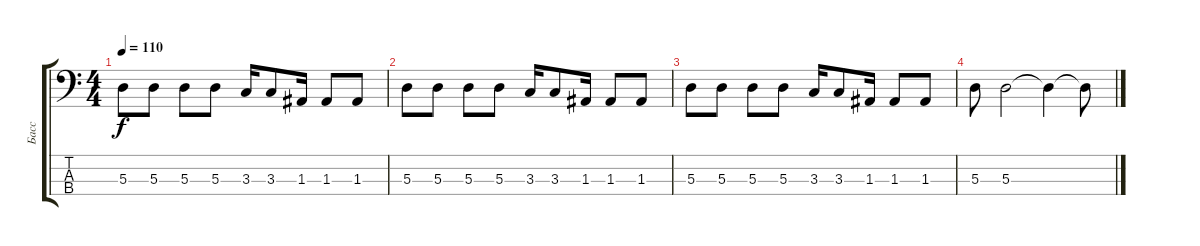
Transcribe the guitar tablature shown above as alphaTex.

\track ("Басс" "Басс") {instrument electricbasspick}
\staff {score tabs}
\tuning (G2 D2 A1 E1) {hide}
\ts (4 4)
\tempo 110
\clef f4
\ks c
5.3.8{dy f} 5.3.8 5.3.8 5.3.8 3.3.16 3.3.8 1.3.16 1.3.8 1.3.8 |
5.3.8 5.3.8 5.3.8 5.3.8 3.3.16 3.3.8 1.3.16 1.3.8 1.3.8 |
5.3.8 5.3.8 5.3.8 5.3.8 3.3.16 3.3.8 1.3.16 1.3.8 1.3.8 |
5.3.8 5.3.2 5.3{t}.4 5.3{t}.8
